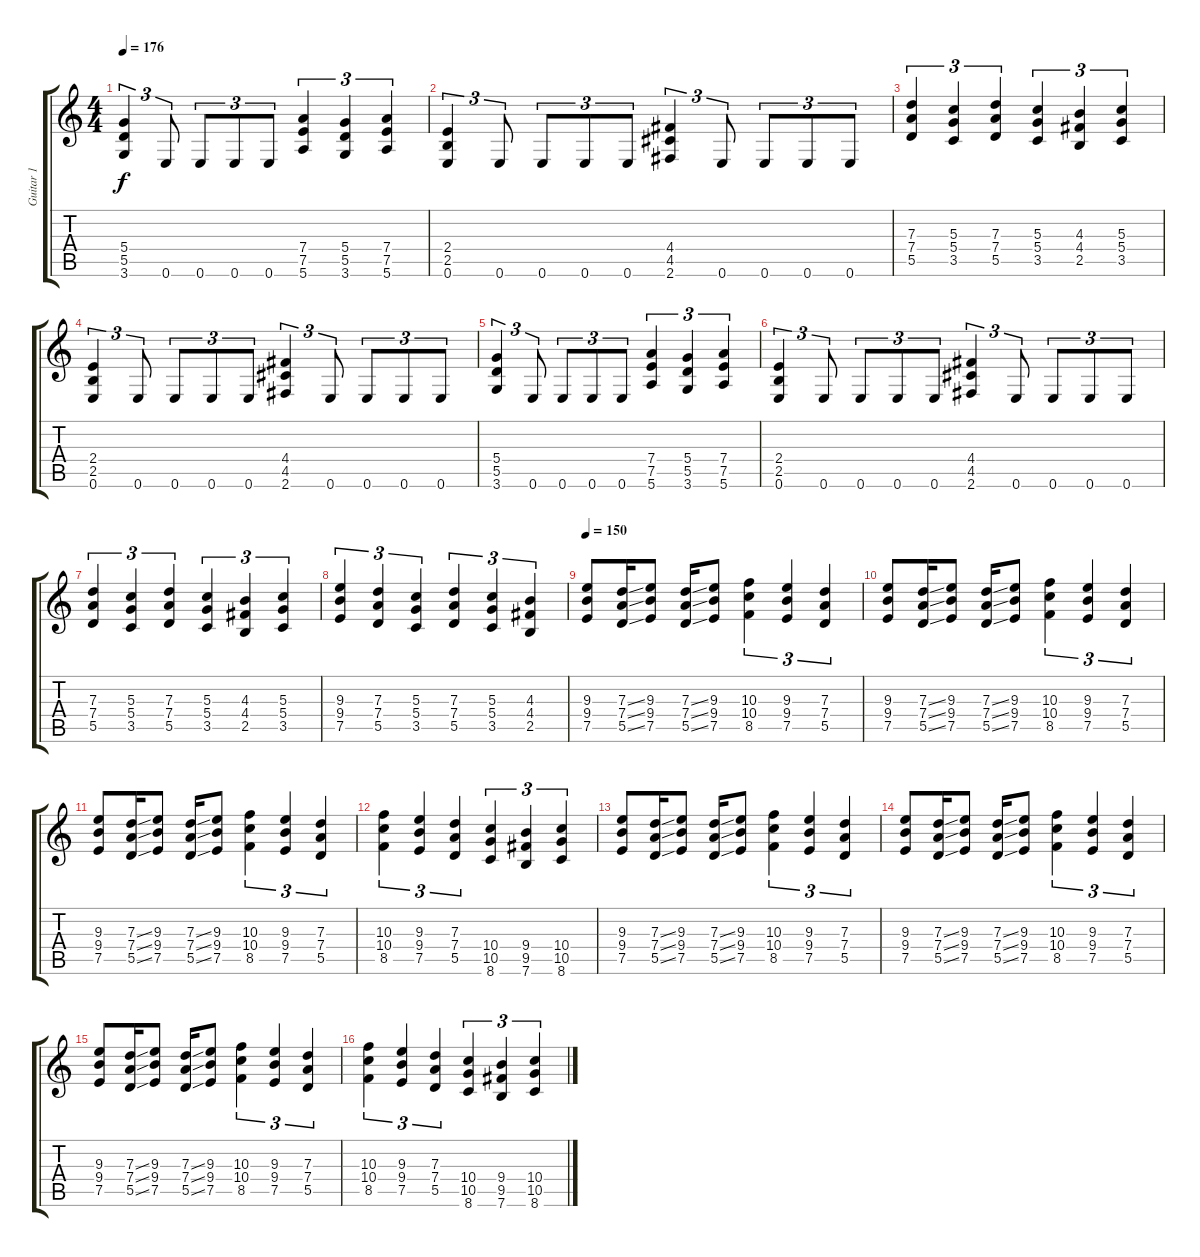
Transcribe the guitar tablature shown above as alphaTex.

\track ("Guitar 1" "Guitar 1") {instrument distortionguitar}
\staff {score tabs}
\tuning (E4 B3 G3 D3 A2 E2) {hide}
\ts (4 4)
\tempo 176
\clef g2
\ks c
(5.4 5.5 3.6).4{tu (3 2) dy f} 0.6.8{tu (3 2)} 0.6.8{tu (3 2)} 0.6.8{tu (3 2)} 0.6.8{tu (3 2)} (7.4 7.5 5.6).4{tu (3 2)} (5.4 5.5 3.6).4{tu (3 2)} (7.4 7.5 5.6).4{tu (3 2)} |
(2.4 2.5 0.6).4{tu (3 2)} 0.6.8{tu (3 2)} 0.6.8{tu (3 2)} 0.6.8{tu (3 2)} 0.6.8{tu (3 2)} (4.4 4.5 2.6).4{tu (3 2)} 0.6.8{tu (3 2)} 0.6.8{tu (3 2)} 0.6.8{tu (3 2)} 0.6.8{tu (3 2)} |
(7.3 7.4 5.5).4{tu (3 2)} (5.3 5.4 3.5).4{tu (3 2)} (7.3 7.4 5.5).4{tu (3 2)} (5.3 5.4 3.5).4{tu (3 2)} (4.3 4.4 2.5).4{tu (3 2)} (5.3 5.4 3.5).4{tu (3 2)} |
(2.4 2.5 0.6).4{tu (3 2)} 0.6.8{tu (3 2)} 0.6.8{tu (3 2)} 0.6.8{tu (3 2)} 0.6.8{tu (3 2)} (4.4 4.5 2.6).4{tu (3 2)} 0.6.8{tu (3 2)} 0.6.8{tu (3 2)} 0.6.8{tu (3 2)} 0.6.8{tu (3 2)} |
(5.4 5.5 3.6).4{tu (3 2)} 0.6.8{tu (3 2)} 0.6.8{tu (3 2)} 0.6.8{tu (3 2)} 0.6.8{tu (3 2)} (7.4 7.5 5.6).4{tu (3 2)} (5.4 5.5 3.6).4{tu (3 2)} (7.4 7.5 5.6).4{tu (3 2)} |
(2.4 2.5 0.6).4{tu (3 2)} 0.6.8{tu (3 2)} 0.6.8{tu (3 2)} 0.6.8{tu (3 2)} 0.6.8{tu (3 2)} (4.4 4.5 2.6).4{tu (3 2)} 0.6.8{tu (3 2)} 0.6.8{tu (3 2)} 0.6.8{tu (3 2)} 0.6.8{tu (3 2)} |
(7.3 7.4 5.5).4{tu (3 2)} (5.3 5.4 3.5).4{tu (3 2)} (7.3 7.4 5.5).4{tu (3 2)} (5.3 5.4 3.5).4{tu (3 2)} (4.3 4.4 2.5).4{tu (3 2)} (5.3 5.4 3.5).4{tu (3 2)} |
(9.3 9.4 7.5).4{tu (3 2)} (7.3 7.4 5.5).4{tu (3 2)} (5.3 5.4 3.5).4{tu (3 2)} (7.3 7.4 5.5).4{tu (3 2)} (5.3 5.4 3.5).4{tu (3 2)} (4.3 4.4 2.5).4{tu (3 2)} |
\tempo 150
(9.3 9.4 7.5).8 (7.3{ss} 7.4{ss} 5.5{ss}).16 (9.3 9.4 7.5).8 (7.3{ss} 7.4{ss} 5.5{ss}).16 (9.3 9.4 7.5).8 (10.3 10.4 8.5).4{tu (3 2)} (9.3 9.4 7.5).4{tu (3 2)} (7.3 7.4 5.5).4{tu (3 2)} |
(9.3 9.4 7.5).8 (7.3{ss} 7.4{ss} 5.5{ss}).16 (9.3 9.4 7.5).8 (7.3{ss} 7.4{ss} 5.5{ss}).16 (9.3 9.4 7.5).8 (10.3 10.4 8.5).4{tu (3 2)} (9.3 9.4 7.5).4{tu (3 2)} (7.3 7.4 5.5).4{tu (3 2)} |
(9.3 9.4 7.5).8 (7.3{ss} 7.4{ss} 5.5{ss}).16 (9.3 9.4 7.5).8 (7.3{ss} 7.4{ss} 5.5{ss}).16 (9.3 9.4 7.5).8 (10.3 10.4 8.5).4{tu (3 2)} (9.3 9.4 7.5).4{tu (3 2)} (7.3 7.4 5.5).4{tu (3 2)} |
(10.3 10.4 8.5).4{tu (3 2)} (9.3 9.4 7.5).4{tu (3 2)} (7.3 7.4 5.5).4{tu (3 2)} (10.4 10.5 8.6).4{tu (3 2)} (9.4 9.5 7.6).4{tu (3 2)} (10.4 10.5 8.6).4{tu (3 2)} |
(9.3 9.4 7.5).8 (7.3{ss} 7.4{ss} 5.5{ss}).16 (9.3 9.4 7.5).8 (7.3{ss} 7.4{ss} 5.5{ss}).16 (9.3 9.4 7.5).8 (10.3 10.4 8.5).4{tu (3 2)} (9.3 9.4 7.5).4{tu (3 2)} (7.3 7.4 5.5).4{tu (3 2)} |
(9.3 9.4 7.5).8 (7.3{ss} 7.4{ss} 5.5{ss}).16 (9.3 9.4 7.5).8 (7.3{ss} 7.4{ss} 5.5{ss}).16 (9.3 9.4 7.5).8 (10.3 10.4 8.5).4{tu (3 2)} (9.3 9.4 7.5).4{tu (3 2)} (7.3 7.4 5.5).4{tu (3 2)} |
(9.3 9.4 7.5).8 (7.3{ss} 7.4{ss} 5.5{ss}).16 (9.3 9.4 7.5).8 (7.3{ss} 7.4{ss} 5.5{ss}).16 (9.3 9.4 7.5).8 (10.3 10.4 8.5).4{tu (3 2)} (9.3 9.4 7.5).4{tu (3 2)} (7.3 7.4 5.5).4{tu (3 2)} |
(10.3 10.4 8.5).4{tu (3 2)} (9.3 9.4 7.5).4{tu (3 2)} (7.3 7.4 5.5).4{tu (3 2)} (10.4 10.5 8.6).4{tu (3 2)} (9.4 9.5 7.6).4{tu (3 2)} (10.4 10.5 8.6).4{tu (3 2)}
